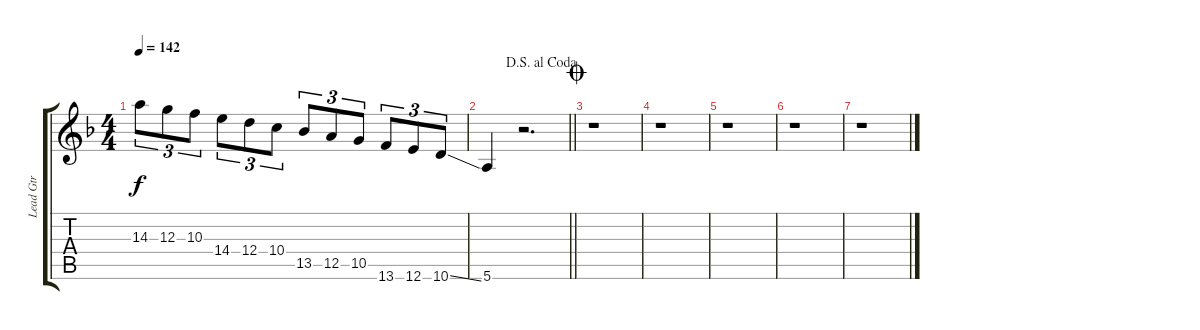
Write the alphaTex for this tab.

\track ("Lead Gtr" "Lead Gtr") {instrument distortionguitar}
\staff {score tabs}
\tuning (E4 B3 G3 D3 A2 E2) {hide}
\ts (4 4)
\tempo 142
\clef g2
\ks f
14.3.8{tu (3 2) dy f} 12.3.8{tu (3 2)} 10.3.8{tu (3 2)} 14.4.8{tu (3 2)} 12.4.8{tu (3 2)} 10.4.8{tu (3 2)} 13.5.8{tu (3 2)} 12.5.8{tu (3 2)} 10.5.8{tu (3 2)} 13.6.8{tu (3 2)} 12.6.8{tu (3 2)} 10.6{ss}.8{tu (3 2)} |
\jump dalsegnoalcoda
\barLineRight lightlight
5.6.4 r.2{d} |
\jump coda
r.1 |
r.1 |
r.1 |
r.1 |
r.1
